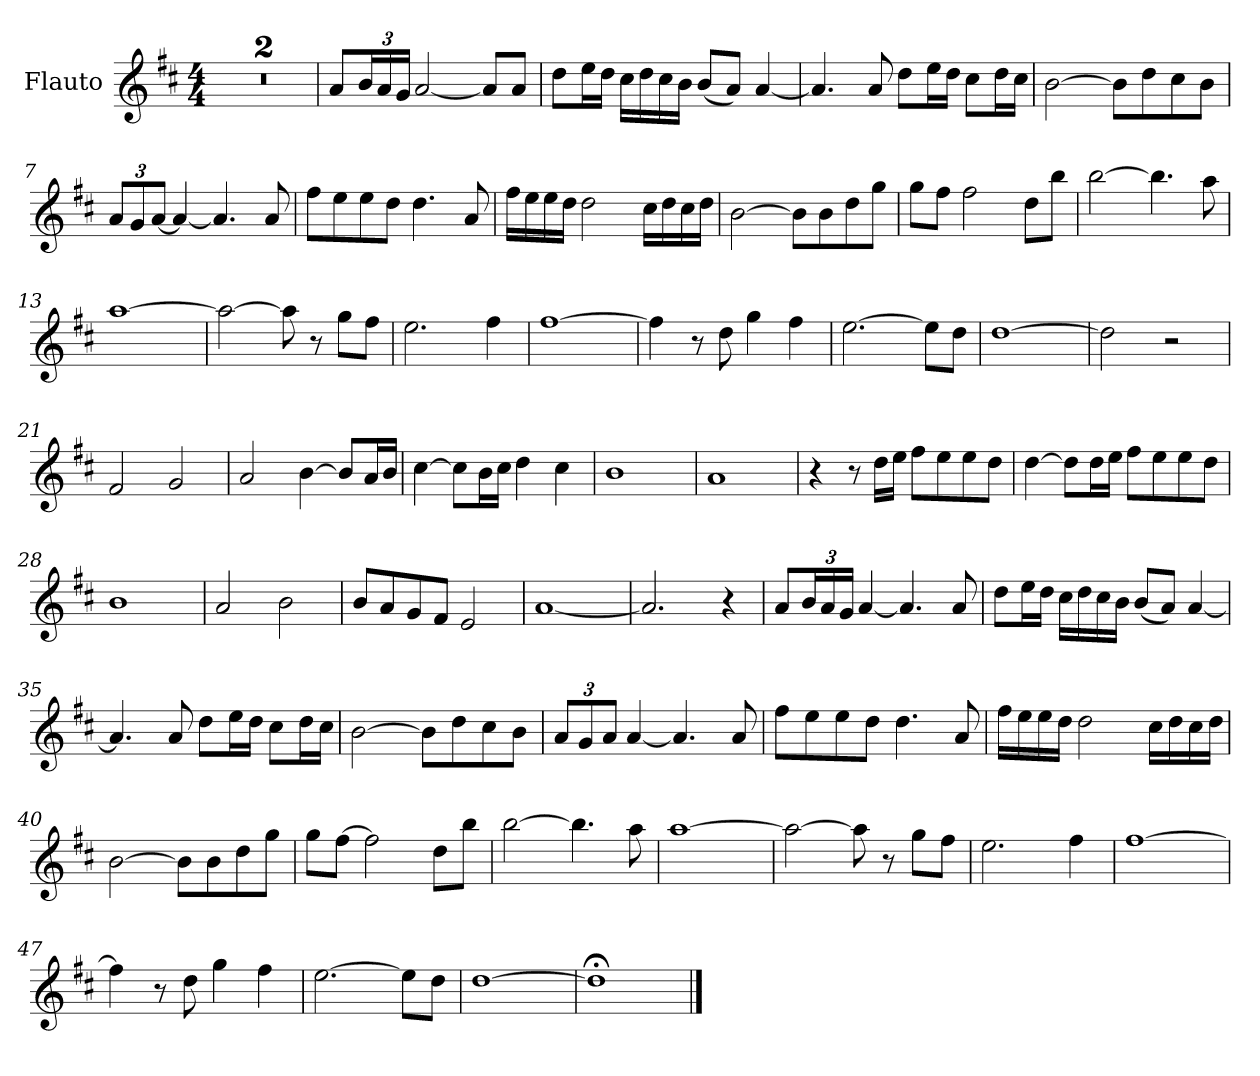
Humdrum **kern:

**kern
*part1
*staff1
*I"Flauto
*I'Fl.
*clefG2
*k[f#c#]
*M4/4
=1
1r
=2
1r
=3
8a/L
*Xbrackettup
24b/L
24a/
24g/JJ
[2a/
8a/L]
8a/J
=4
8dd\L
16ee\L
16dd\JJ
16cc#\LL
16dd\
16cc#\
16b\JJ
(8b/L
8a/J)
[4a/
=5
4.a/]
8a/
8dd\L
16ee\L
16dd\JJ
8cc#\L
16dd\L
16cc#\JJ
=6
[2b\
8b\L]
8dd\
8cc#\
8b\J
!!LO:LB:g=z
=7
12a/L
12g/
[12a/J
4a/_
4.a/]
8a/
=8
8ff#\L
8ee\
8ee\
8dd\J
4.dd\
8a/
=9
16ff#\LL
16ee\
16ee\
16dd\JJ
2dd\
16cc#\LL
16dd\
16cc#\
16dd\JJ
=10
[2b\
8b\L]
8b\
8dd\
8gg\J
=11
8gg\L
8ff#\J
2ff#\
8dd\L
8bb\J
=12
[2bb\
4.bb\]
8aa\
=13
[1aa
!!LO:LB:g=z
=14
2aa\_
8aa\]
8r
8gg\L
8ff#\J
=15
2.ee\
4ff#\
=16
[1ff#
=17
4ff#\]
8r
8dd\
4gg\
4ff#\
=18
[2.ee\
8ee\L]
8dd\J
=19
[1dd
=20
2dd\]
2r
=21
2f#/
2g/
=22
2a/
[4b\
8b/L]
16a/L
16b/JJ
=23
[4cc#\
8cc#\L]
16b\L
16cc#\JJ
4dd\
4cc#\
!!LO:LB:g=z
=24
1b
=25
1a
=26
4r
8r
16dd\LL
16ee\JJ
8ff#\L
8ee\
8ee\
8dd\J
=27
[4dd\
8dd\L]
16dd\L
16ee\JJ
8ff#\L
8ee\
8ee\
8dd\J
=28
1b
=29
2a/
2b\
=30
8b/L
8a/
8g/
8f#/J
2e/
=31
[1a
=32
2.a/]
4r
!!LO:LB:g=z
=33
8a/L
24b/L
24a/
24g/JJ
[4a/
4.a/]
8a/
=34
8dd\L
16ee\L
16dd\JJ
16cc#\LL
16dd\
16cc#\
16b\JJ
(8b/L
8a/J)
[4a/
=35
4.a/]
8a/
8dd\L
16ee\L
16dd\JJ
8cc#\L
16dd\L
16cc#\JJ
=36
[2b\
8b\L]
8dd\
8cc#\
8b\J
=37
12a/L
12g/
12a/J
[4a/
4.a/]
8a/
!!LO:LB:g=z
=38
8ff#\L
8ee\
8ee\
8dd\J
4.dd\
8a/
=39
16ff#\LL
16ee\
16ee\
16dd\JJ
2dd\
16cc#\LL
16dd\
16cc#\
16dd\JJ
=40
[2b\
8b\L]
8b\
8dd\
8gg\J
=41
8gg\L
[8ff#\J
2ff#\]
8dd\L
8bb\J
=42
[2bb\
4.bb\]
8aa\
=43
[1aa
=44
2aa\_
8aa\]
8r
8gg\L
8ff#\J
!!LO:LB:g=z
=45
2.ee\
4ff#\
=46
[1ff#
=47
4ff#\]
8r
8dd\
4gg\
4ff#\
=48
[2.ee\
8ee\L]
8dd\J
=49
[1dd
=50
1dd;<]
==
*-
